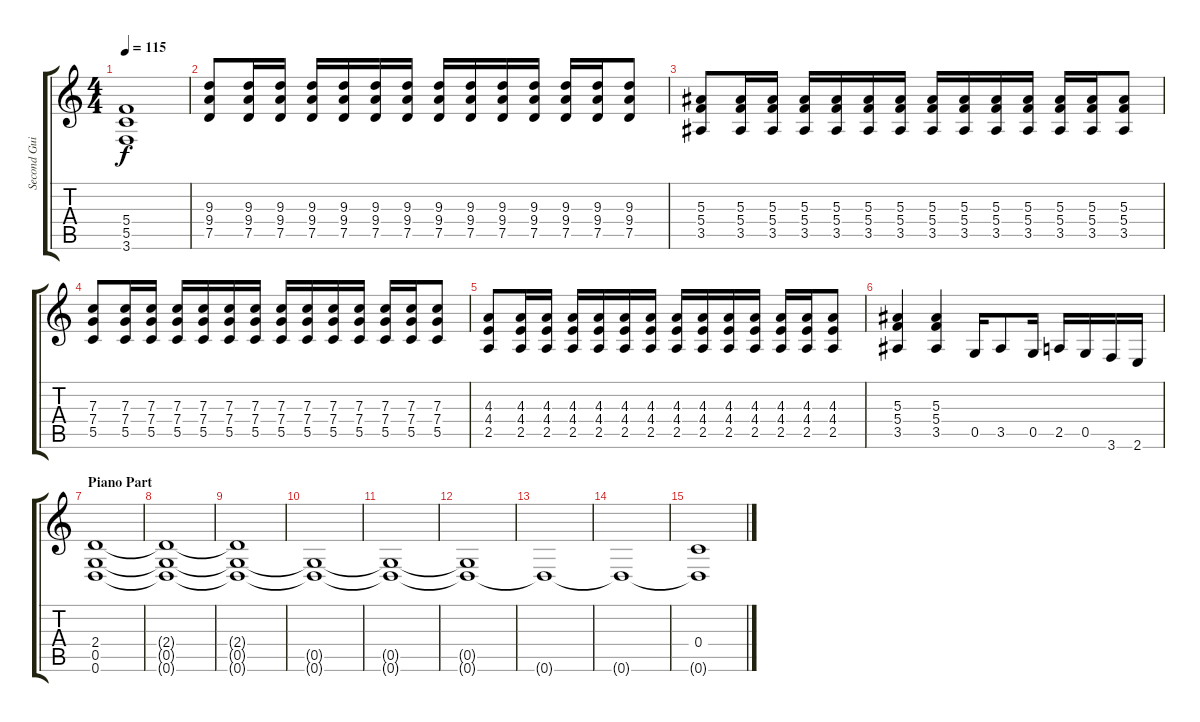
\track ("Second Guitar" "Second Gui") {instrument distortionguitar}
\staff {score tabs}
\tuning (D4 A3 F3 C3 G2 D2) {hide}
\ts (4 4)
\tempo 115
\clef g2
\ks c
(5.4 5.5 3.6).1{dy f} |
(9.3 9.4 7.5).8 (9.3 9.4 7.5).16 (9.3 9.4 7.5).16 (9.3 9.4 7.5).16 (9.3 9.4 7.5).16 (9.3 9.4 7.5).16 (9.3 9.4 7.5).16 (9.3 9.4 7.5).16 (9.3 9.4 7.5).16 (9.3 9.4 7.5).16 (9.3 9.4 7.5).16 (9.3 9.4 7.5).16 (9.3 9.4 7.5).16 (9.3 9.4 7.5).8 |
(5.3 5.4 3.5).8 (5.3 5.4 3.5).16 (5.3 5.4 3.5).16 (5.3 5.4 3.5).16 (5.3 5.4 3.5).16 (5.3 5.4 3.5).16 (5.3 5.4 3.5).16 (5.3 5.4 3.5).16 (5.3 5.4 3.5).16 (5.3 5.4 3.5).16 (5.3 5.4 3.5).16 (5.3 5.4 3.5).16 (5.3 5.4 3.5).16 (5.3 5.4 3.5).8 |
(7.3 7.4 5.5).8 (7.3 7.4 5.5).16 (7.3 7.4 5.5).16 (7.3 7.4 5.5).16 (7.3 7.4 5.5).16 (7.3 7.4 5.5).16 (7.3 7.4 5.5).16 (7.3 7.4 5.5).16 (7.3 7.4 5.5).16 (7.3 7.4 5.5).16 (7.3 7.4 5.5).16 (7.3 7.4 5.5).16 (7.3 7.4 5.5).16 (7.3 7.4 5.5).8 |
(4.3 4.4 2.5).8 (4.3 4.4 2.5).16 (4.3 4.4 2.5).16 (4.3 4.4 2.5).16 (4.3 4.4 2.5).16 (4.3 4.4 2.5).16 (4.3 4.4 2.5).16 (4.3 4.4 2.5).16 (4.3 4.4 2.5).16 (4.3 4.4 2.5).16 (4.3 4.4 2.5).16 (4.3 4.4 2.5).16 (4.3 4.4 2.5).16 (4.3 4.4 2.5).8 |
(5.3 5.4 3.5).4 (5.3 5.4 3.5).4 0.5.16 3.5.8 0.5.16 2.5.16 0.5.16 3.6.16 2.6.16 |
\section ("" "Piano Part")
(2.4 0.5 0.6).1 |
(2.4{t} 0.5{t} 0.6{t}).1 |
(2.4{t} 0.5{t} 0.6{t}).1{volume 4} |
(0.5{t} 0.6{t}).1 |
(0.5{t} 0.6{t}).1 |
(0.5{t} 0.6{t}).1 |
0.6{t}.1 |
0.6{t}.1 |
(0.4 0.6{t}).1
